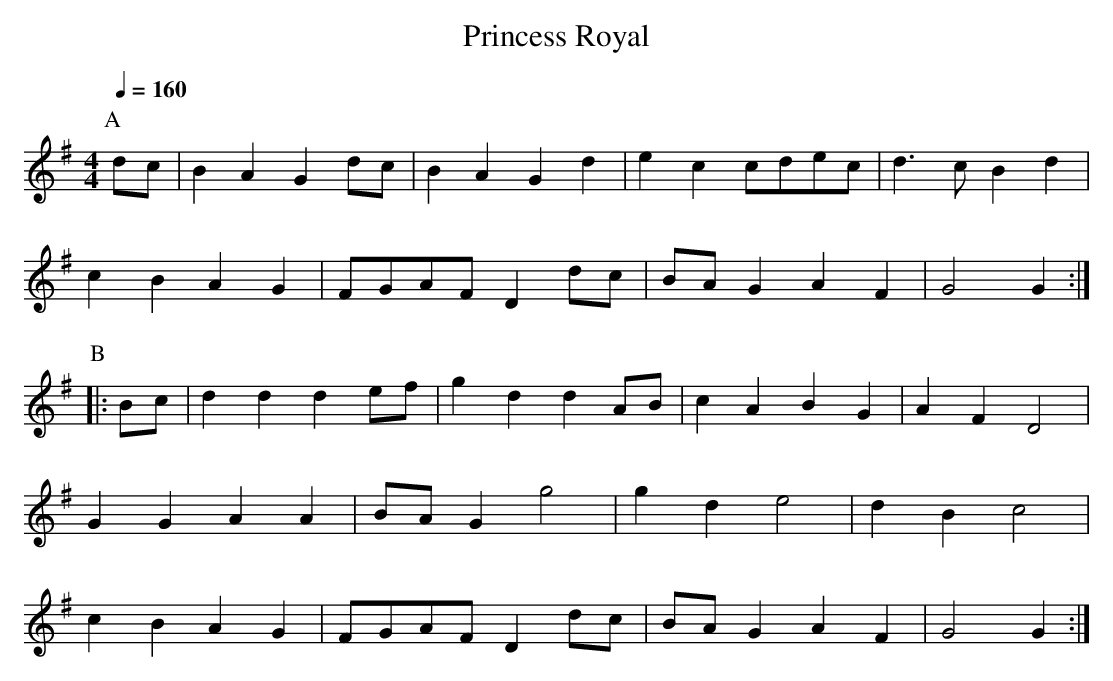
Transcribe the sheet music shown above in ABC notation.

X:1
T:Princess Royal
L:1/8
M:4/4
Q:1/4=160
K:G major
P:A
dc | B2 A2 G2 dc | B2 A2 G2 d2 | e2 c2 cdec | d3 c B2 d2 |
c2 B2 A2 G2 | FGAF D2 dc | BA G2 A2 F2 | G4 G2 :|
P:B
|: Bc | d2 d2 d2  ef | g2 d2 d2 AB |c2 A2 B2 G2 | A2 F2 D4 |
G2 G2 A2 A2 | BA G2 g4 | g2 d2 e4 |d2 B2 c4 |
c2 B2 A2 G2 | FGAF D2 dc | BA G2 A2 F2 | G4 G2 :|
